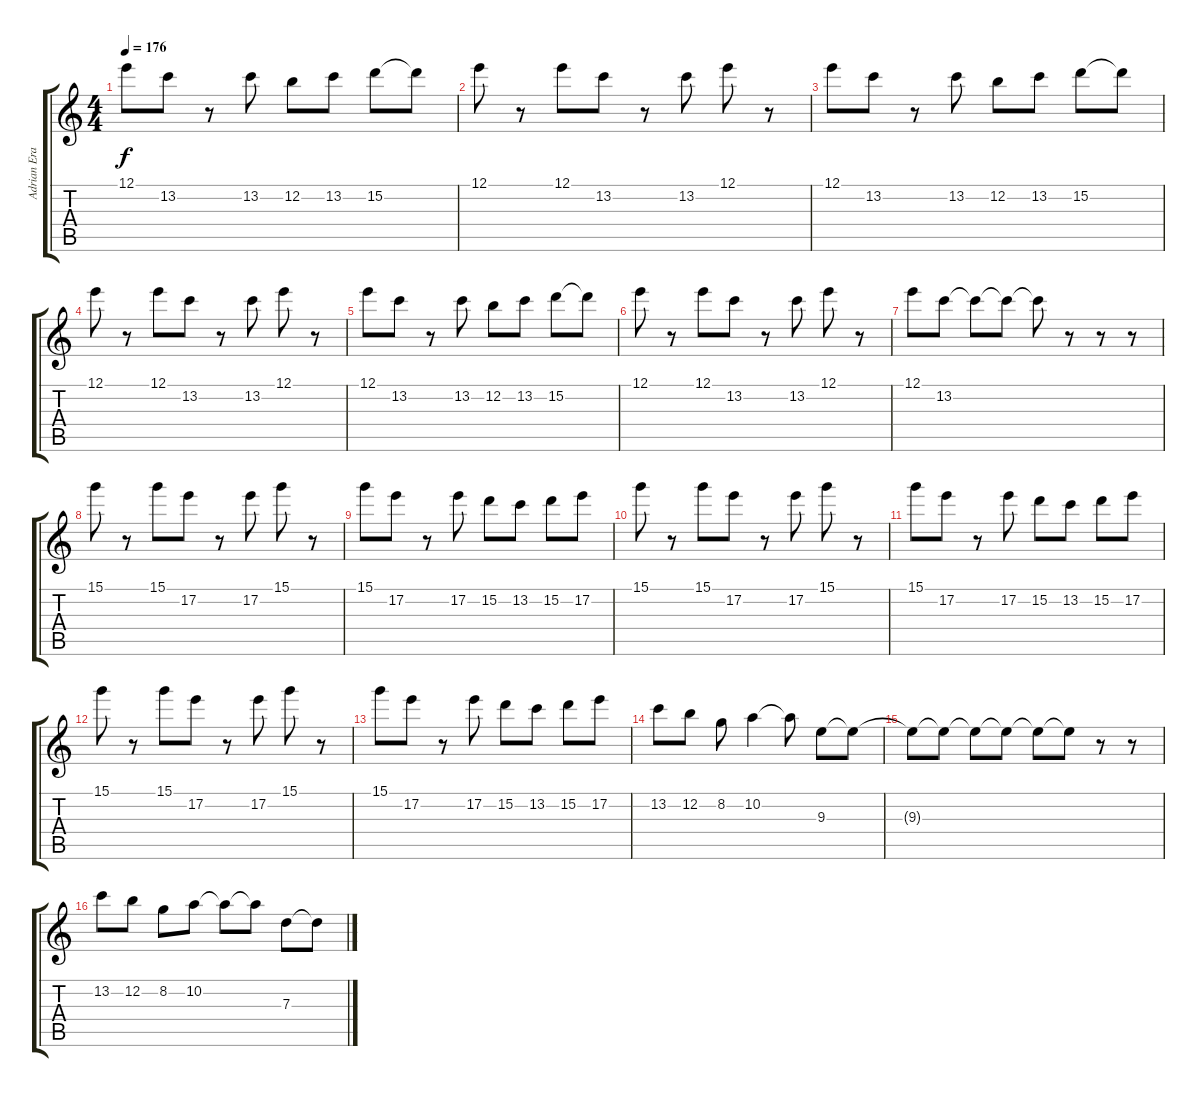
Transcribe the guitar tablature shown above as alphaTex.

\track ("Adrian Erasmus" "Adrian Era") {instrument distortionguitar}
\staff {score tabs}
\tuning (E4 B3 G3 D3 A2 E2) {hide}
\ts (4 4)
\tempo 176
\clef g2
\ks c
12.1.8{dy f} 13.2.8 r.8 13.2.8 12.2.8 13.2.8 15.2.8 15.2{t}.8 |
12.1.8 r.8 12.1.8 13.2.8 r.8 13.2.8 12.1.8 r.8 |
12.1.8 13.2.8 r.8 13.2.8 12.2.8 13.2.8 15.2.8 15.2{t}.8 |
12.1.8 r.8 12.1.8 13.2.8 r.8 13.2.8 12.1.8 r.8 |
12.1.8 13.2.8 r.8 13.2.8 12.2.8 13.2.8 15.2.8 15.2{t}.8 |
12.1.8 r.8 12.1.8 13.2.8 r.8 13.2.8 12.1.8 r.8 |
12.1.8 13.2.8 13.2{t}.8 13.2{t}.8 13.2{t}.8 r.8 r.8 r.8 |
15.1.8 r.8 15.1.8 17.2.8 r.8 17.2.8 15.1.8 r.8 |
15.1.8 17.2.8 r.8 17.2.8 15.2.8 13.2.8 15.2.8 17.2.8 |
15.1.8 r.8 15.1.8 17.2.8 r.8 17.2.8 15.1.8 r.8 |
15.1.8 17.2.8 r.8 17.2.8 15.2.8 13.2.8 15.2.8 17.2.8 |
15.1.8 r.8 15.1.8 17.2.8 r.8 17.2.8 15.1.8 r.8 |
15.1.8 17.2.8 r.8 17.2.8 15.2.8 13.2.8 15.2.8 17.2.8 |
13.2.8 12.2.8 8.2.8 10.2.4 10.2{t}.8 9.3.8 9.3{t}.8 |
9.3{t}.8 9.3{t}.8 9.3{t}.8 9.3{t}.8 9.3{t}.8 9.3{t}.8 r.8 r.8 |
13.2.8 12.2.8 8.2.8 10.2.8 10.2{t}.8 10.2{t}.8 7.3.8 7.3{t}.8
